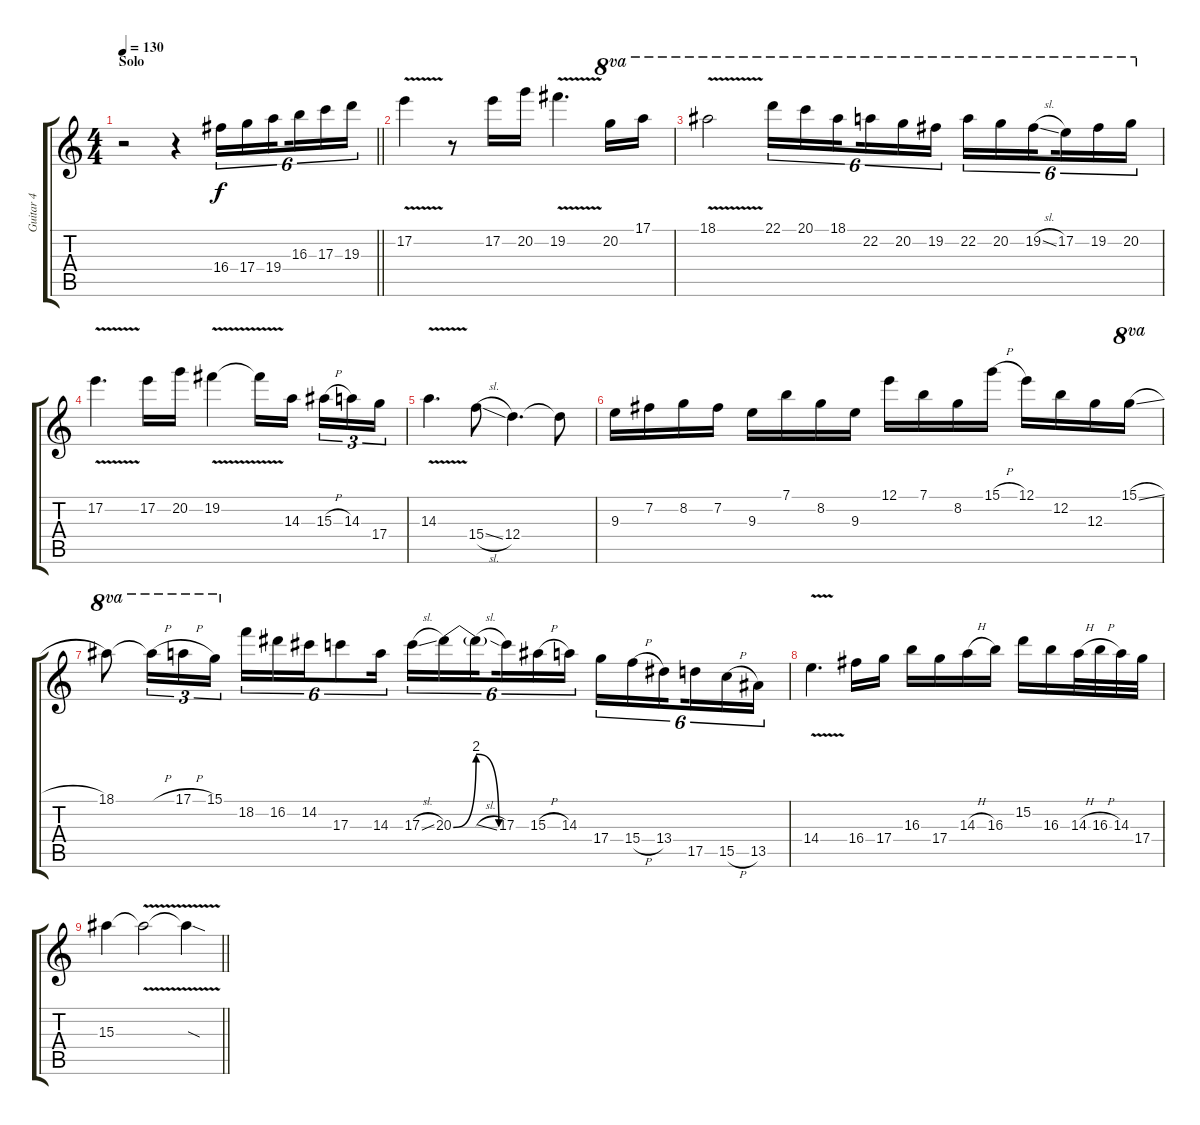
\track ("Guitar 4" "Guitar 4") {instrument distortionguitar}
\staff {score tabs}
\tuning (E4 B3 G3 D3 A2 E2) {hide}
\ts (4 4)
\section ("" "Solo")
\tempo 130
\clef g2
\barLineRight lightlight
\ks c
r.2{dy f volume 16 instrument distortionguitar} r.4 16.4.16{tu (6 4)} 17.4.16{tu (6 4)} 19.4.16{tu (6 4) beam splitsecondary} 16.3.16{tu (6 4)} 17.3.16{tu (6 4)} 19.3.16{tu (6 4)} |
17.2{v}.4 r.8 17.2.16 20.2.16 19.2{v}.4{d} 20.2.16{ot 8va} 17.1.16{ot 8va} |
18.1{v}.2{ot 8va} 22.1.16{tu (6 4) ot 8va} 20.1.16{tu (6 4) ot 8va} 18.1.16{tu (6 4) ot 8va beam splitsecondary} 22.2.16{tu (6 4) ot 8va} 20.2.16{tu (6 4) ot 8va} 19.2.16{tu (6 4) ot 8va} 22.2.16{tu (6 4) ot 8va} 20.2.16{tu (6 4) ot 8va} 19.2{sl}.16{tu (6 4) ot 8va beam splitsecondary} 17.2.16{tu (6 4) ot 8va} 19.2.16{tu (6 4) ot 8va} 20.2.16{tu (6 4) ot 8va} |
17.2{v}.4{d} 17.2.16 20.2.16 19.2{v}.4 19.2{t}.16 14.3.16{beam splitsecondary} 15.3{h}.16{tu (3 2)} 14.3.16{tu (3 2)} 17.4.16{tu (3 2)} |
14.3{v}.4{d} 15.4{sl}.8 12.4.4{d} 12.4{t}.8 |
9.3.16 7.2.16 8.2.16 7.2.16 9.3.16 7.1.16 8.2.16 9.3.16 12.1.16 7.1.16 8.2.16 15.1{h}.16 12.1.16 12.2.16 12.3.16 15.1{sl}.16{ot 8va} |
18.1.8{ot 8va} 18.1{h t}.16{tu (3 2) ot 8va} 17.1{h}.16{tu (3 2) ot 8va} 15.1.16{tu (3 2) ot 8va} 18.2.16{tu (6 4)} 16.2.16{tu (6 4)} 14.2.16{tu (6 4)} 17.3.8{tu (6 4)} 14.3.16{tu (6 4)} 17.3{sl}.16{tu (6 4)} 20.3{be (bendrelease 0 0 30 8 30 8 60 0)}.16{tu (6 4)} 20.3{sl t}.16{tu (6 4) beam splitsecondary} 17.3.16{tu (6 4)} 15.3{h}.16{tu (6 4)} 14.3.16{tu (6 4)} 17.4.16{tu (6 4)} 15.4{h}.16{tu (6 4)} 13.4.16{tu (6 4) beam splitsecondary} 17.5.16{tu (6 4)} 15.5{h}.16{tu (6 4)} 13.5.16{tu (6 4)} |
14.4{v}.4{d} 16.4.16 17.4.16 16.3.16 17.4.16 14.3{h}.16 16.3.16 15.2.16 16.3.16 14.3{h}.32 16.3{h}.32 14.3.32 17.4.32 |
\barLineRight lightlight
15.3.4 15.3{v t}.2 15.3{sod t}.4
